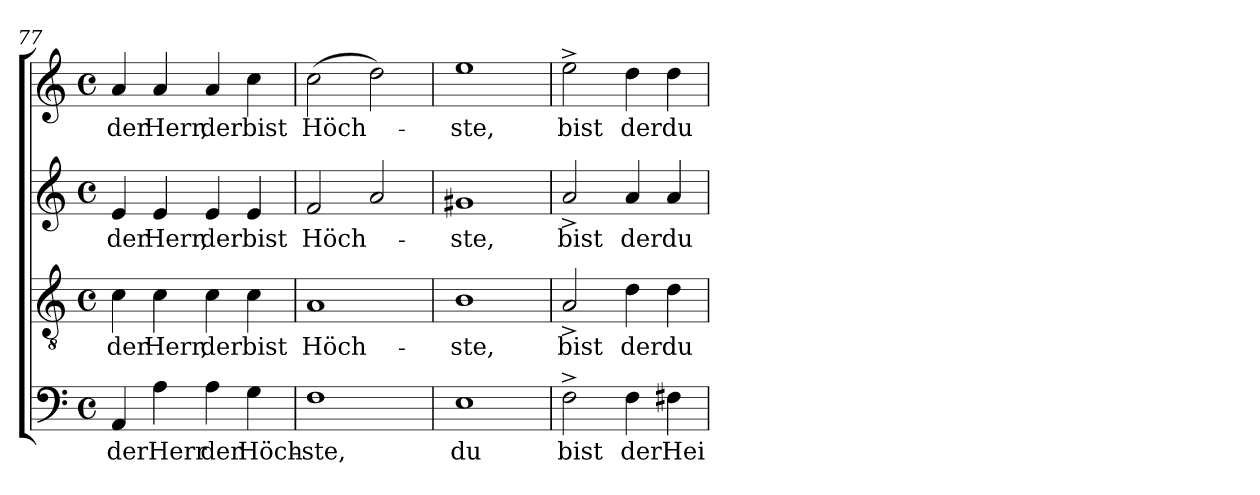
**kern	**text	**kern	**text	**kern	**text	**kern	**text
*part1	*part1	*part1	*part1	*part1	*part1	*part1	*part1
*staff4	*staff4	*staff3	*staff3	*staff2	*staff2	*staff1	*staff1
*clefF4	*	*clefGv2	*	*clefG2	*	*clefG2	*
*k[]	*	*k[]	*	*k[]	*	*k[]	*
*C:	*	*C:	*	*C:	*	*C:	*
*M4/4	*	*M4/4	*	*M4/4	*	*M4/4	*
*met(c)	*	*met(c)	*	*met(c)	*	*met(c)	*
=77	=77	=77	=77	=77	=77	=77	=77
!	!LO:LY:b	!	!LO:LY:b	!	!LO:LY:b	!	!LO:LY:b
4AA/	der	4c\	der	4e/	der	4a/	der
!	!LO:LY:b	!	!LO:LY:b	!	!LO:LY:b	!	!LO:LY:b
4A\	Herr	4c\	Herr,	4e/	Herr,	4a/	Herr,
!	!LO:LY:b	!	!LO:LY:b	!	!LO:LY:b	!	!LO:LY:b
4A\	der	4c\	der	4e/	der	4a/	der
!	!LO:LY:b	!	!LO:LY:b	!	!LO:LY:b	!	!LO:LY:b
4G\	Höch-	4c\	bist	4e/	bist	4cc\	bist
=78	=78	=78	=78	=78	=78	=78	=78
!	!LO:LY:b	!	!LO:LY:b	!	!LO:LY:b	!	!LO:LY:b
1F	-ste,	1A	-Höch-	2f/	-Höch-	(>2cc\	-Höch-
.	.	.	.	2a/	.	2dd\)	.
=79	=79	=79	=79	=79	=79	=79	=79
!	!LO:LY:b	!	!LO:LY:b	!	!LO:LY:b	!	!LO:LY:b
1E	du	1B	ste,	1g#X	ste,	1ee	ste,
=80	=80	=80	=80	=80	=80	=80	=80
!	!LO:LY:b	!	!LO:LY:b	!	!LO:LY:b	!	!LO:LY:b
2F^>\	bist	2A^>/	bist	2a^>/	bist	2ee^>\	bist
!	!LO:LY:b	!	!LO:LY:b	!	!LO:LY:b	!	!LO:LY:b
4F\	der	4d\	der	4a/	der	4dd\	der
!	!LO:LY:b	!	!LO:LY:b	!	!LO:LY:b	!	!LO:LY:b
4F#X\	Hei-	4d\	du	4a/	du	4dd\	du
=	=	=	=	=	=	=	=
*-	*-	*-	*-	*-	*-	*-	*-
